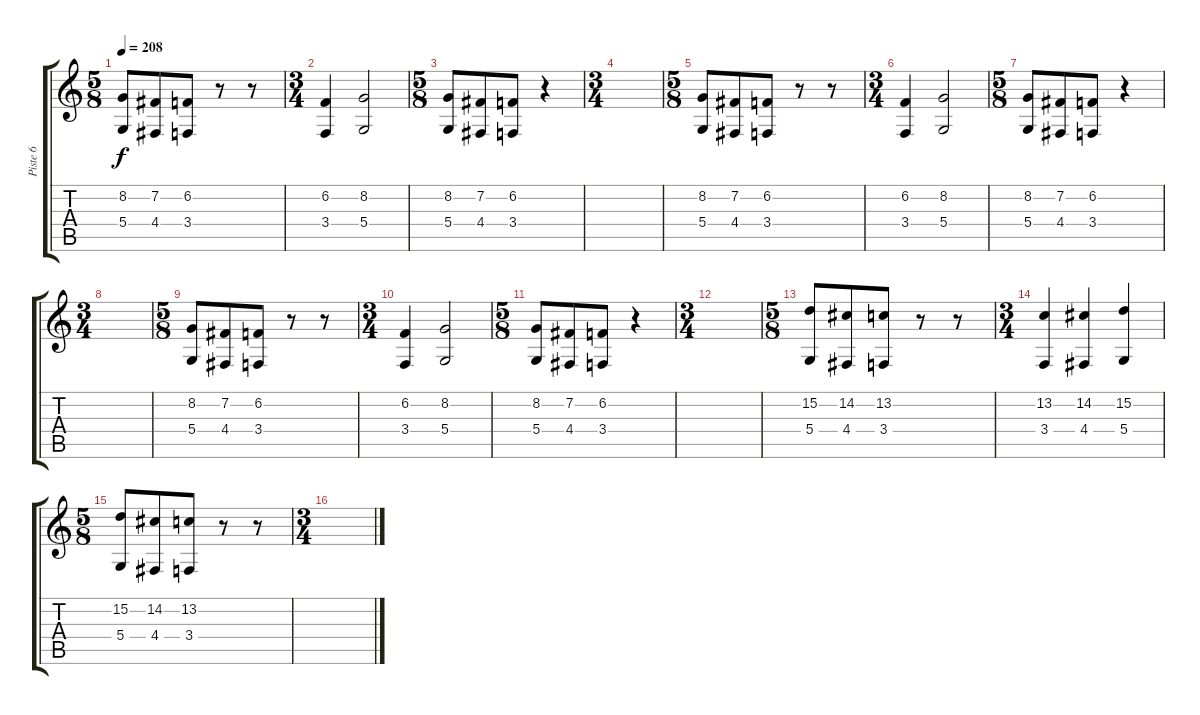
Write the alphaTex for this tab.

\track ("Piste 6" "Piste 6") {instrument trumpet}
\staff {score tabs}
\tuning (E4 B3 G3 D3 A2 E2) {hide}
\ts (5 8)
\tempo 208
\clef g2
\ks c
(8.2 5.4).8{dy f} (7.2 4.4).8 (6.2 3.4).8 r.8 r.8 |
\ts (3 4)
(6.2 3.4).4 (8.2 5.4).2 |
\ts (5 8)
(8.2 5.4).8 (7.2 4.4).8 (6.2 3.4).8 r.4 |
\ts (3 4)
|
\ts (5 8)
(8.2 5.4).8 (7.2 4.4).8 (6.2 3.4).8 r.8 r.8 |
\ts (3 4)
(6.2 3.4).4 (8.2 5.4).2 |
\ts (5 8)
(8.2 5.4).8 (7.2 4.4).8 (6.2 3.4).8 r.4 |
\ts (3 4)
|
\ts (5 8)
(8.2 5.4).8 (7.2 4.4).8 (6.2 3.4).8 r.8 r.8 |
\ts (3 4)
(6.2 3.4).4 (8.2 5.4).2 |
\ts (5 8)
(8.2 5.4).8 (7.2 4.4).8 (6.2 3.4).8 r.4 |
\ts (3 4)
|
\ts (5 8)
(15.2 5.4).8 (14.2 4.4).8 (13.2 3.4).8 r.8 r.8 |
\ts (3 4)
(13.2 3.4).4 (14.2 4.4).4 (15.2 5.4).4 |
\ts (5 8)
(15.2 5.4).8 (14.2 4.4).8 (13.2 3.4).8 r.8 r.8 |
\ts (3 4)
